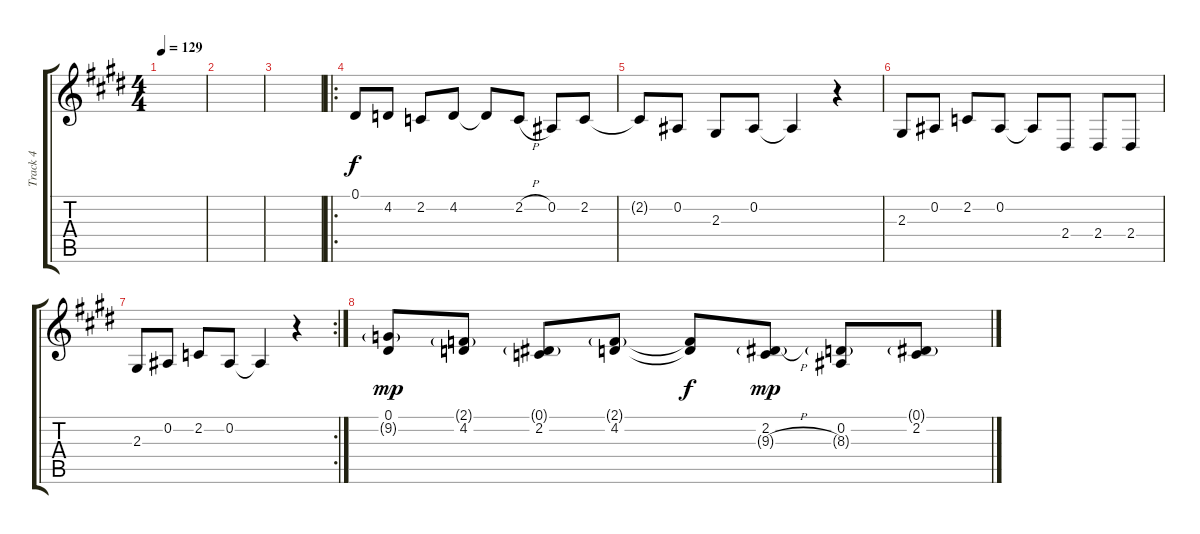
\track ("Track 4" "Track 4") {instrument clarinet}
\staff {score tabs}
\tuning (Eb4 Bb3 Gb3 Db3 Ab2 Eb2) {hide}
\ts (4 4)
\tempo 129
\clef g2
\ks e
|
|
|
\ro
0.1.8 4.2.8 2.2.8 4.2.8 4.2{t}.8 2.2{h}.8 0.2.8 2.2.8 |
2.2{t}.8 0.2.8 2.3.8 0.2.8 0.2{t}.4 r.4 |
2.3.8 0.2.8 2.2.8 0.2.8 0.2{t}.8 2.4.8 2.4.8 2.4.8 |
\rc 2
2.3.8 0.2.8 2.2.8 0.2.8 0.2{t}.4 r.4 |
(0.1 9.2{g}).8{dy mp volume 9} (2.1{g} 4.2).8 (0.1{g} 2.2).8 (2.1{g} 4.2).8 (2.1{t} 4.2{t}).8{dy f} (2.2{h} 9.3{h g}).8{dy mp} (0.2 8.3{g}).8 (0.1{g} 2.2).8
